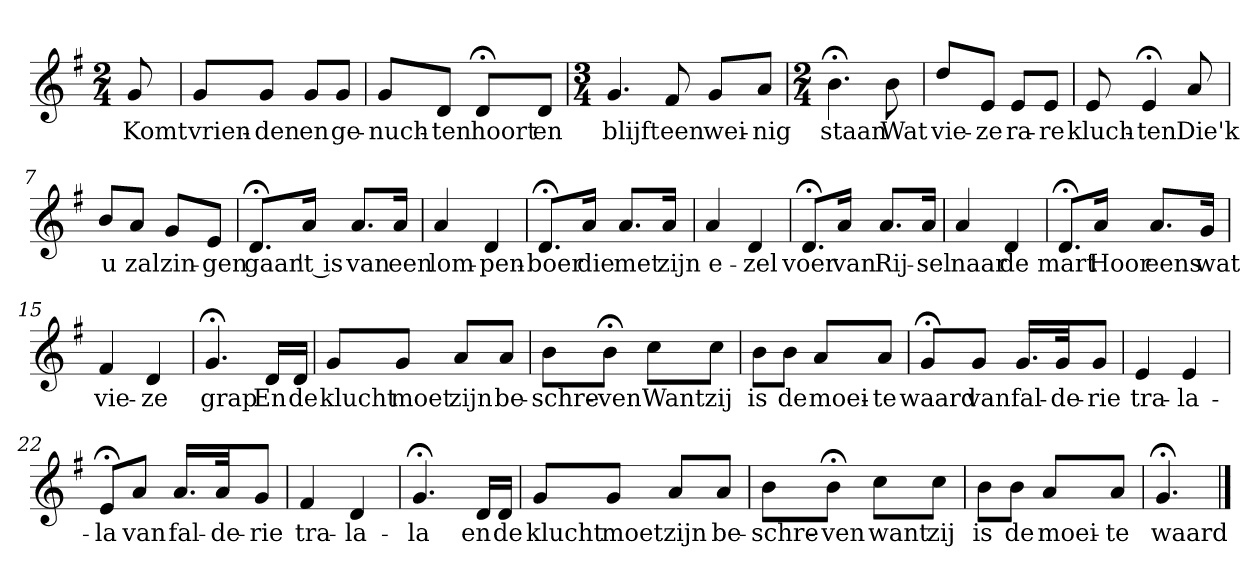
**kern	**text
*part1	*part1
*staff1	*staff1
*k[f#]	*
*G:	*
*M2/4	*
*MM120	*
=	=
8g	Komt
=1	=1
8gL	vrien-
8gJ	-den
8gL	en
8gJ	ge-
=2	=2
8gL	-nuch-
8dJ	-ten
8d;<L	hoort
8dJ	en
=3	=3
*M3/4	*
4.g	blijft
8f#	een
8gL	wei-
8aJ	-nig
=4	=4
*M2/4	*
4.b;<	staan
8b	Wat
=5	=5
8ddL	vie-
8eJ	-ze
8eL	ra-
8eJ	-re
=6	=6
8e	kluch-
4e;<	-ten
8a	Die'k
=7	=7
8bL	u
8aJ	zal
8gL	zin-
8eJ	-gen
=8	=8
8.d;<L	gaan
16aJk	't is
8.aL	van
16aJk	een
=9	=9
4a	lom-
4d	-pen-
=10	=10
8.d;<L	-boer
16aJk	die
8.aL	met
16aJk	zijn
=11	=11
4a	e-
4d	-zel
=12	=12
8.d;<L	voer
16aJk	van
8.aL	Rij-
16aJk	-sel
=13	=13
4a	naar
4d	de
=14	=14
8.d;<L	mart
16aJk	Hoor
8.aL	eens
16gJk	wat
=15	=15
4f#	vie-
4d	-ze
=16	=16
4.g;<	grap
16dLL	En
16dJJ	de
=17	=17
8gL	klucht
8gJ	moet
8aL	zijn
8aJ	be-
=18	=18
8bL	-schre-
8b;<J	-ven
8ccL	Want
8ccJ	zij
=19	=19
8bL	is
8bJ	de
8aL	moei-
8aJ	-te
=20	=20
8g;<L	waard
8gJ	van
16.gLL	fal-
32gJk	-de-
8gJ	-rie
=21	=21
4e	tra-
4e	-la-
=22	=22
8e;<L	-la
8aJ	van
16.aLL	fal-
32aJk	-de-
8gJ	-rie
=23	=23
4f#	tra-
4d	-la-
=24	=24
4.g;<	-la
16dLL	en
16dJJ	de
=25	=25
8gL	klucht
8gJ	moet
8aL	zijn
8aJ	be-
=26	=26
8bL	-schre-
8b;<J	-ven
8ccL	want
8ccJ	zij
=27	=27
8bL	is
8bJ	de
8aL	moei-
8aJ	-te
=28	=28
4.g;<	waard
==	==
*-	*-
